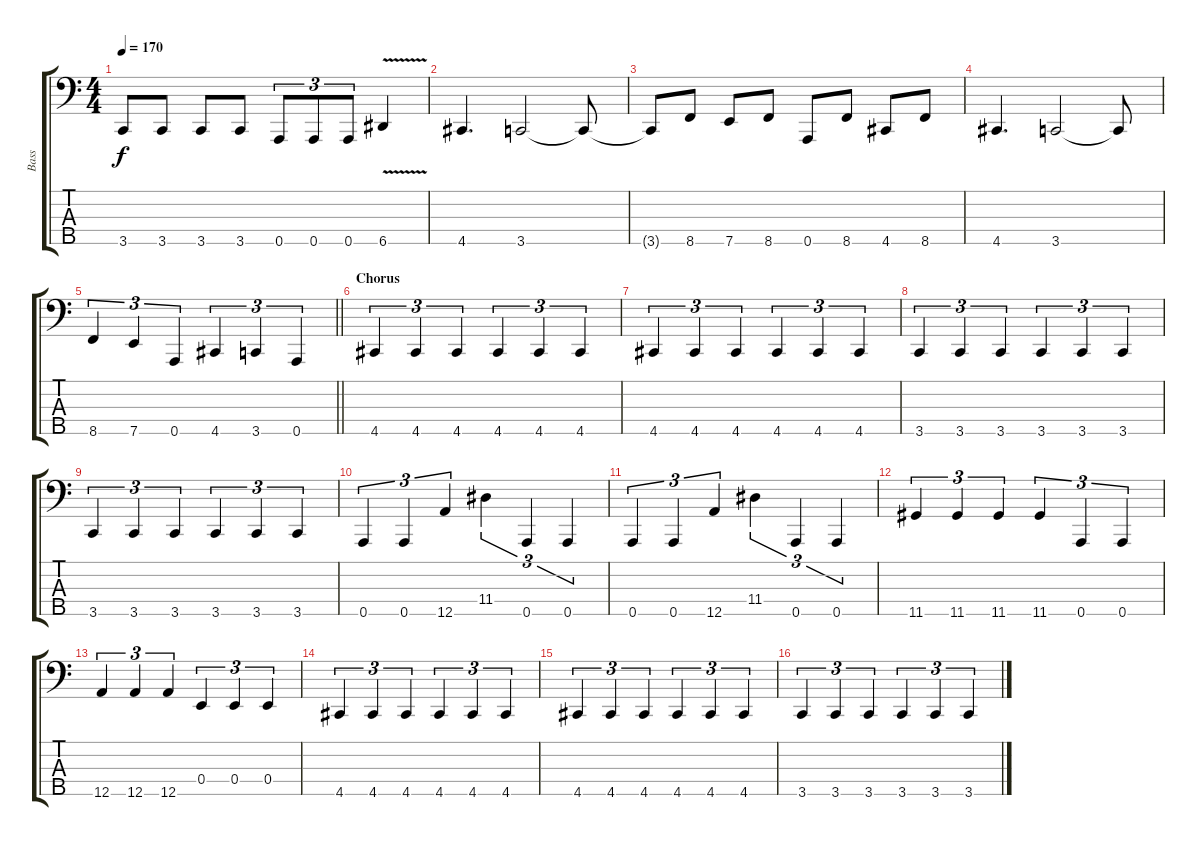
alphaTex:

\track ("Bass" "Bass") {instrument electricbasspick}
\staff {score tabs}
\tuning (G2 D2 A1 E1 A0) {hide}
\ts (4 4)
\tempo 170
\clef f4
\ks c
3.5.8{dy f} 3.5.8 3.5.8 3.5.8 0.5.8{tu (3 2)} 0.5.8{tu (3 2)} 0.5.8{tu (3 2)} 6.5{v}.4 |
4.5.4{d} 3.5.2 3.5{t}.8 |
3.5{t}.8 8.5.8 7.5.8 8.5.8 0.5.8 8.5.8 4.5.8 8.5.8 |
4.5.4{d} 3.5.2 3.5{t}.8 |
\barLineRight lightlight
8.5.4{tu (3 2)} 7.5.4{tu (3 2)} 0.5.4{tu (3 2)} 4.5.4{tu (3 2)} 3.5.4{tu (3 2)} 0.5.4{tu (3 2)} |
\section ("" "Chorus")
4.5.4{tu (3 2)} 4.5.4{tu (3 2)} 4.5.4{tu (3 2)} 4.5.4{tu (3 2)} 4.5.4{tu (3 2)} 4.5.4{tu (3 2)} |
4.5.4{tu (3 2)} 4.5.4{tu (3 2)} 4.5.4{tu (3 2)} 4.5.4{tu (3 2)} 4.5.4{tu (3 2)} 4.5.4{tu (3 2)} |
3.5.4{tu (3 2)} 3.5.4{tu (3 2)} 3.5.4{tu (3 2)} 3.5.4{tu (3 2)} 3.5.4{tu (3 2)} 3.5.4{tu (3 2)} |
3.5.4{tu (3 2)} 3.5.4{tu (3 2)} 3.5.4{tu (3 2)} 3.5.4{tu (3 2)} 3.5.4{tu (3 2)} 3.5.4{tu (3 2)} |
0.5.4{tu (3 2)} 0.5.4{tu (3 2)} 12.5.4{tu (3 2)} 11.4.4{tu (3 2)} 0.5.4{tu (3 2)} 0.5.4{tu (3 2)} |
0.5.4{tu (3 2)} 0.5.4{tu (3 2)} 12.5.4{tu (3 2)} 11.4.4{tu (3 2)} 0.5.4{tu (3 2)} 0.5.4{tu (3 2)} |
11.5.4{tu (3 2)} 11.5.4{tu (3 2)} 11.5.4{tu (3 2)} 11.5.4{tu (3 2)} 0.5.4{tu (3 2)} 0.5.4{tu (3 2)} |
12.5.4{tu (3 2)} 12.5.4{tu (3 2)} 12.5.4{tu (3 2)} 0.4.4{tu (3 2)} 0.4.4{tu (3 2)} 0.4.4{tu (3 2)} |
4.5.4{tu (3 2)} 4.5.4{tu (3 2)} 4.5.4{tu (3 2)} 4.5.4{tu (3 2)} 4.5.4{tu (3 2)} 4.5.4{tu (3 2)} |
4.5.4{tu (3 2)} 4.5.4{tu (3 2)} 4.5.4{tu (3 2)} 4.5.4{tu (3 2)} 4.5.4{tu (3 2)} 4.5.4{tu (3 2)} |
3.5.4{tu (3 2)} 3.5.4{tu (3 2)} 3.5.4{tu (3 2)} 3.5.4{tu (3 2)} 3.5.4{tu (3 2)} 3.5.4{tu (3 2)}
